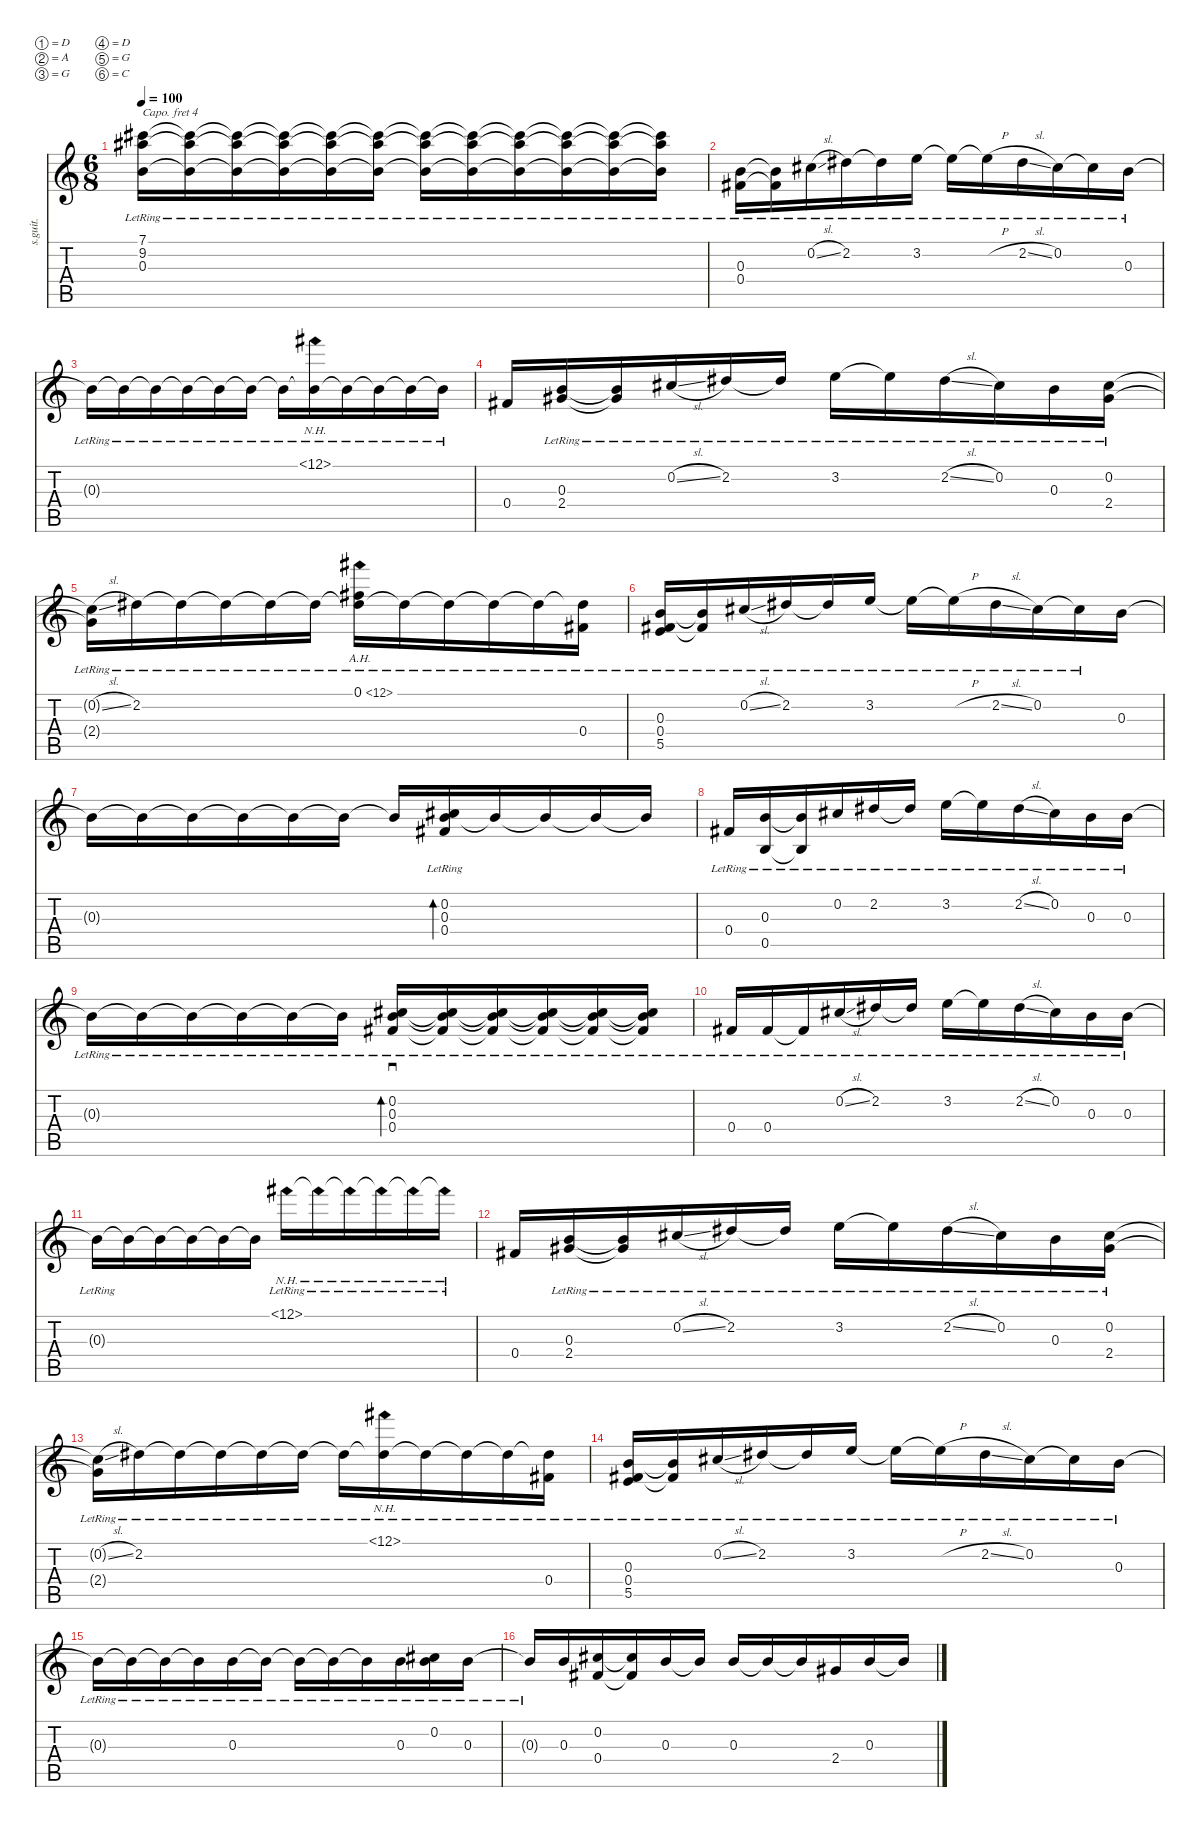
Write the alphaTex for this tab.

\defaultSystemsLayout 4
\hideDynamics
\bracketExtendMode nobrackets
\otherSystemsTrackNameOrientation horizontal
\track ("Steel Guitar" "s.guit.") {multiBarRest instrument acousticguitarsteel}
\staff {score tabs}
\capo 4
\tuning (D4 A3 G3 D3 G2 C2)
\ts (6 8)
\tempo 100
\clef g2
\ks c
(9.2{t} 0.3{t} 7.1{lr t}).16{dy mf} (9.2{t} 0.3{t} 7.1{lr t}).16 (9.2{t} 0.3{t} 7.1{lr t}).16 (9.2{t} 0.3{t} 7.1{lr t}).16 (9.2{t} 0.3{t} 7.1{lr t}).16 (9.2{t} 0.3{t} 7.1{lr t}).16 (9.2{t} 0.3{t} 7.1{lr t}).16 (9.2{t} 0.3{t} 7.1{lr t}).16 (9.2{t} 0.3{t} 7.1{lr t}).16 (9.2{t} 0.3{t} 7.1{lr t}).16 (9.2{t} 0.3{t} 7.1{lr t}).16 (9.2{t} 0.3{t} 7.1{lr t}).16 |
(0.3{lr} 0.4{lr}).16 (0.3{t} 0.4{lr t}).16 0.2{sl lr}.16 2.2{lr}.16 2.2{lr t}.16 3.2{lr}.16 3.2{lr t}.16 3.2{h lr t}.16 2.2{sl lr}.16 0.2{lr}.16 0.2{lr t}.16 0.3{lr}.16 |
0.3{lr t}.16 0.3{lr t}.16 0.3{lr t}.16 0.3{lr t}.16 0.3{lr t}.16 0.3{lr t}.16 0.3{lr t}.16 (0.3{lr t} 12.1{nh lr}).16 0.3{lr t}.16 0.3{lr t}.16 0.3{lr t}.16 0.3{lr t}.16 |
0.4.16 (2.4{lr} 0.3{lr}).16 (2.4{lr t} 0.3{lr t}).16 0.2{sl lr}.16 2.2{lr}.16 2.2{lr t}.16 3.2{lr}.16 3.2{lr t}.16 2.2{sl lr}.16 0.2{lr}.16 0.3{lr}.16 (0.2{lr} 2.4{lr}).16 |
(0.2{sl lr t} 2.4{lr t}).16 2.2{lr}.16 2.2{lr t}.16 2.2{lr t}.16 2.2{lr t}.16 2.2{lr t}.16 (2.2{lr t} 0.1{ah 12}).16 2.2{lr t}.16 2.2{lr t}.16 2.2{lr t}.16 2.2{lr t}.16 (2.2{lr t} 0.4).16 |
(0.3{lr} 0.4{lr} 5.5).16 (0.3{t} 0.4{lr t}).16 0.2{sl lr}.16 2.2{lr}.16 2.2{lr t}.16 3.2{lr}.16 3.2{lr t}.16 3.2{h lr t}.16 2.2{sl lr}.16 0.2{lr}.16 0.2{lr t}.16 0.3.16 |
0.3{t}.16 0.3{t}.16 0.3{t}.16 0.3{t}.16 0.3{t}.16 0.3{t}.16 0.3{t}.16 (0.3{lr} 0.2{lr} 0.4{lr}).16{bd 65} 0.3{t}.16 0.3{t}.16 0.3{t}.16 0.3{t}.16 |
0.4{lr}.16 (0.5{lr} 0.3{lr}).16 (0.5{lr t} 0.3{lr t}).16 0.2{lr}.16 2.2{lr}.16 2.2{lr t}.16 3.2{lr}.16 3.2{lr t}.16 2.2{sl lr}.16 0.2{lr}.16 0.3{lr}.16 0.3{lr}.16 |
0.3{lr t}.16 0.3{lr t}.16 0.3{lr t}.16 0.3{lr t}.16 0.3{lr t}.16 0.3{lr t}.16 (0.3{lr} 0.2 0.4).16{sd bd 64} (0.3{lr t} 0.2{t} 0.4{t}).16 (0.3{lr t} 0.2{t} 0.4{t}).16 (0.3{lr t} 0.2{t} 0.4{t}).16 (0.3{lr t} 0.2{t} 0.4{t}).16 (0.3{lr t} 0.2{t} 0.4{t}).16 |
0.4{lr}.16 0.4{lr}.16 0.4{lr t}.16 0.2{sl lr}.16 2.2{lr}.16 2.2{lr t}.16 3.2{lr}.16 3.2{lr t}.16 2.2{sl lr}.16 0.2{lr}.16 0.3{lr}.16 0.3{lr}.16 |
0.3{lr t}.16 0.3{t}.16 0.3{t}.16 0.3{t}.16 0.3{t}.16 0.3{t}.16 12.1{nh lr}.16 12.1{nh lr t}.16 12.1{nh lr t}.16 12.1{nh lr t}.16 12.1{nh lr t}.16 12.1{nh lr t}.16 |
0.4.16 (2.4{lr} 0.3{lr}).16 (2.4{lr t} 0.3{lr t}).16 0.2{sl lr}.16 2.2{lr}.16 2.2{lr t}.16 3.2{lr}.16 3.2{lr t}.16 2.2{sl lr}.16 0.2{lr}.16 0.3{lr}.16 (0.2{lr} 2.4{lr}).16 |
(0.2{sl lr t} 2.4{lr t}).16 2.2{lr}.16 2.2{lr t}.16 2.2{lr t}.16 2.2{lr t}.16 2.2{lr t}.16 2.2{lr t}.16 (2.2{lr t} 12.1{nh}).16 2.2{lr t}.16 2.2{lr t}.16 2.2{lr t}.16 (2.2{lr t} 0.4).16 |
(0.3{lr} 0.4{lr} 5.5).16 (0.3{t} 0.4{lr t}).16 0.2{sl lr}.16 2.2{lr}.16 2.2{lr t}.16 3.2{lr}.16 3.2{lr t}.16 3.2{h lr t}.16 2.2{sl lr}.16 0.2{lr}.16 0.2{lr t}.16 0.3{lr}.16 |
0.3{lr t}.16 0.3{lr t}.16 0.3{lr t}.16 0.3{lr t}.16 0.3{lr}.16 0.3{lr t}.16 0.3{lr t}.16 0.3{lr t}.16 0.3{lr t}.16 0.3{lr}.16 (0.3{lr t} 0.2).16 0.3{lr}.16 |
0.3{lr t}.16 0.3.16 (0.4 0.2).16 (0.4{t} 0.2{t}).16 0.3.16 0.3{t}.16 0.3.16 0.3{t}.16 0.3{t}.16 2.4.16 0.3.16 0.3{t}.16
